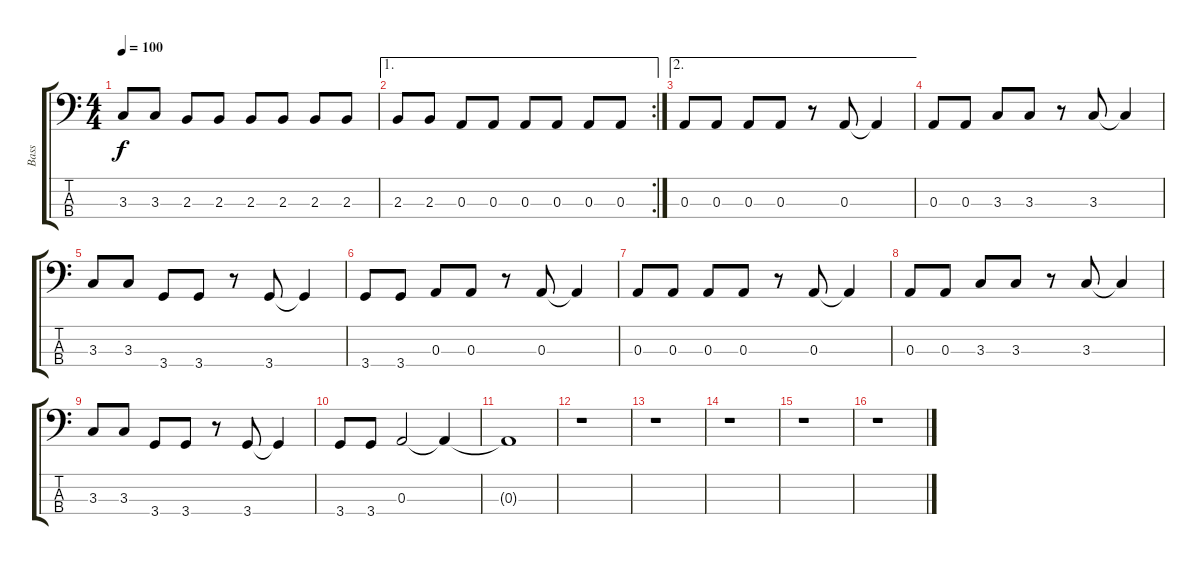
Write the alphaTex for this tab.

\track ("Bass" "Bass") {instrument acousticbass}
\staff {score tabs}
\tuning (G2 D2 A1 E1) {hide}
\ts (4 4)
\tempo 100
\clef f4
\ks c
3.3.8{dy f} 3.3.8 2.3.8 2.3.8 2.3.8 2.3.8 2.3.8 2.3.8 |
\ae 1
\rc 2
2.3.8 2.3.8 0.3.8 0.3.8 0.3.8 0.3.8 0.3.8 0.3.8 |
\ae 2
0.3.8 0.3.8 0.3.8 0.3.8 r.8 0.3.8 0.3{t}.4 |
0.3.8 0.3.8 3.3.8 3.3.8 r.8 3.3.8 3.3{t}.4 |
3.3.8 3.3.8 3.4.8 3.4.8 r.8 3.4.8 3.4{t}.4 |
3.4.8 3.4.8 0.3.8 0.3.8 r.8 0.3.8 0.3{t}.4 |
0.3.8 0.3.8 0.3.8 0.3.8 r.8 0.3.8 0.3{t}.4 |
0.3.8 0.3.8 3.3.8 3.3.8 r.8 3.3.8 3.3{t}.4 |
3.3.8 3.3.8 3.4.8 3.4.8 r.8 3.4.8 3.4{t}.4 |
3.4.8 3.4.8 0.3.2 0.3{t}.4 |
0.3{t}.1 |
r.1 |
r.1 |
r.1 |
r.1 |
r.1
